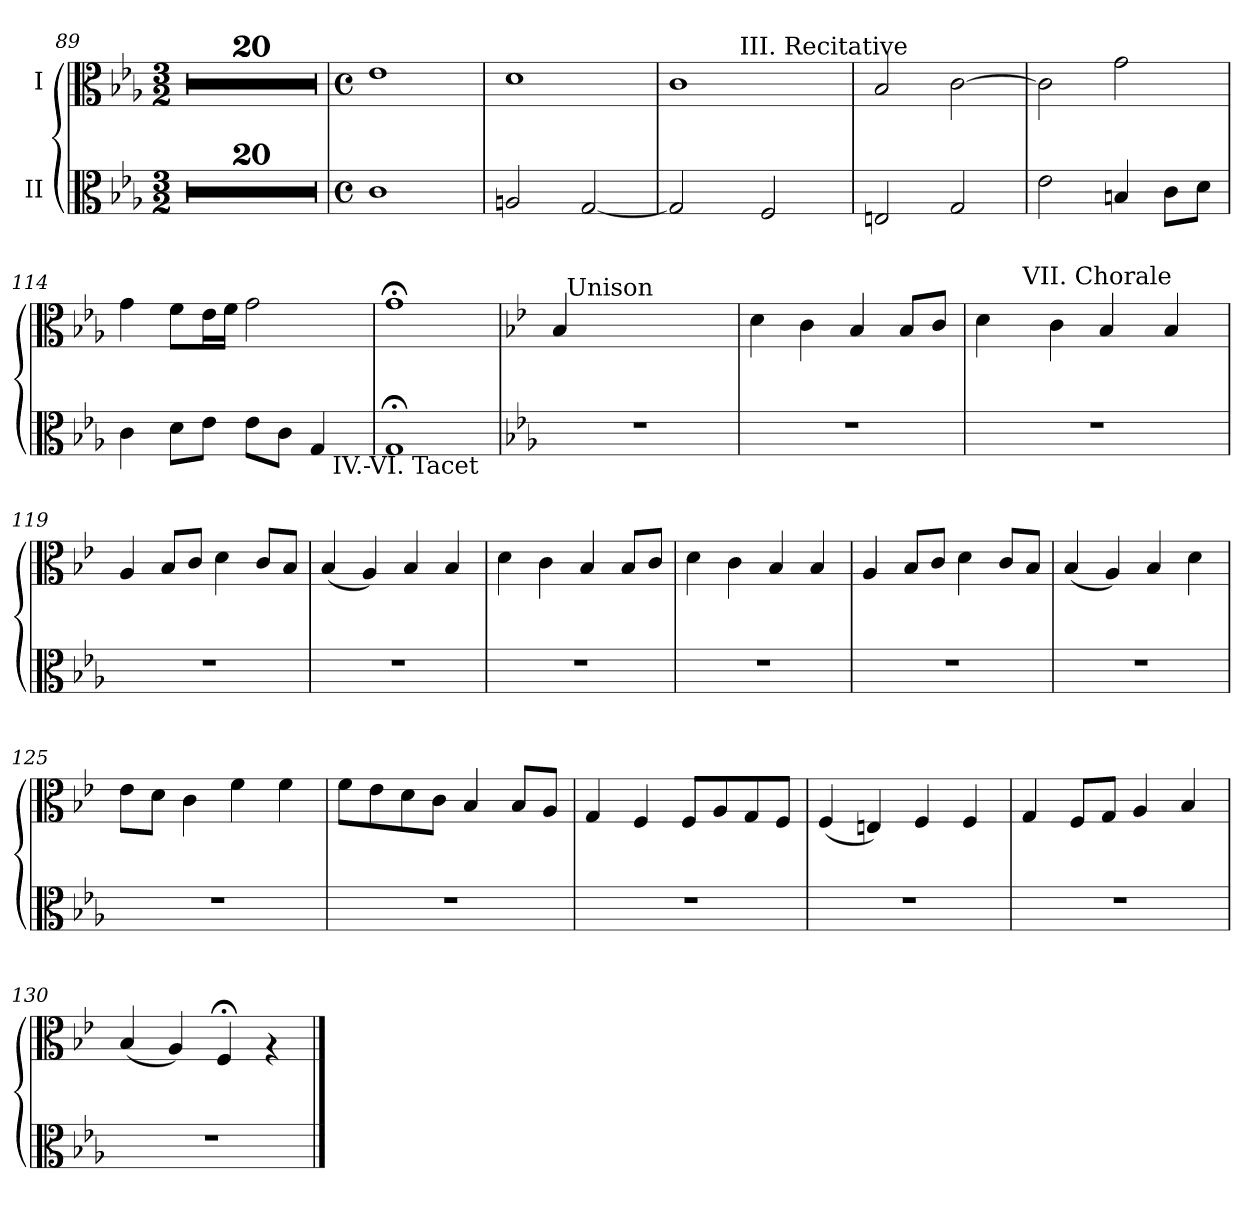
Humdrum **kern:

**kern	**kern
*part2	*part1
*staff2	*staff1
*I"II	*I"I
*clefC3	*clefC3
*k[b-e-a-]	*k[b-e-a-]
*E-:	*E-:
*M3/2	*M3/2
=89	=89
1.r	1.r
=90	=90
1.r	1.r
=91	=91
1.r	1.r
=92	=92
1.r	1.r
=93	=93
1.r	1.r
=94	=94
1.r	1.r
=95	=95
1.r	1.r
=96	=96
1.r	1.r
=97	=97
1.r	1.r
=98	=98
1.r	1.r
=99	=99
1.r	1.r
=100	=100
1.r	1.r
=101	=101
1.r	1.r
=102	=102
1.r	1.r
=103	=103
1.r	1.r
=104	=104
1.r	1.r
=105	=105
1.r	1.r
=106	=106
1.r	1.r
=107	=107
1.r	1.r
=108	=108
1.r	1.r
!!LO:LB:g=z
=109!	=109!
*M4/4	*M4/4
*met(c)	*met(c)
1c	1e-
=110	=110
2An/	1d
[<2G/	.
=111	=111
*	*^
2G/]	1c	4..ryy
!	!	!LO:TX:a:t=III. Recitative
.	.	2ryy
2F/	.	.
.	.	16ryy
*	*v	*v
=112	=112
2En/	2B-/
2G/	[>2c\
=113	=113
2e-\	2c\]
4Bn/	2g\
8c\L	.
8d\J	.
=114	=114
*^	*
4c\	2ryy	4g\
8d\L	.	8f\L
8e-\J	.	16e-\L
.	.	16f\JJ
8e-\L	4ryy	2g\
8c\J	.	.
4G/	16ryy	.
!	!LO:TX:b:t=IV.-VI. Tacet	!
.	8.ryy	.
*v	*v	*
=115	=115
1G;	1g;<
!!LO:LB:g=z
=116!	=116!
*	*k[b-e-]
*	*B-:
*	*^
1r	4B-/	32ryy
!	!	!LO:TX:a:t=Unison
.	.	2ryy
.	2.ryy	.
.	.	4...ryy
*	*v	*v
=117	=117
1r	4d\
.	4c\
.	4B-/
.	8B-/L
.	8c/J
=118	=118
*	*^
1r	4d\	8ryy
.	.	32ryy
!	!	!LO:TX:a:t=VII. Chorale
.	.	2ryy
.	4c\	.
.	4B-/	.
.	.	4ryy
.	4B-/	.
.	.	16.ryy
*	*v	*v
=119	=119
1r	4A/
.	8B-/L
.	8c/J
.	4d\
.	8c/L
.	8B-/J
=120	=120
1r	(<4B-/
.	4A/)
.	4B-/
.	4B-/
!!LO:LB:g=z
=121	=121
1r	4d\
.	4c\
.	4B-/
.	8B-/L
.	8c/J
=122	=122
1r	4d\
.	4c\
.	4B-/
.	4B-/
=123	=123
1r	4A/
.	8B-/L
.	8c/J
.	4d\
.	8c/L
.	8B-/J
=124	=124
1r	(<4B-/
.	4A/)
.	4B-/
.	4d\
=125	=125
1r	8e-\L
.	8d\J
.	4c\
.	4f\
.	4f\
!!LO:LB:g=z
=126	=126
1r	8f\L
.	8e-\
.	8d\
.	8c\J
.	4B-/
.	8B-/L
.	8A/J
=127	=127
1r	4G/
.	4F/
.	8F/L
.	8A/
.	8G/
.	8F/J
=128	=128
1r	(<4F/
.	4En/)
.	4F/
.	4F/
=129	=129
1r	4G/
.	8F/L
.	8G/J
.	4A/
.	4B-/
=130	=130
1r	(<4B-/
.	4A/)
.	4F;/
.	4rG
==	==
*-	*-
